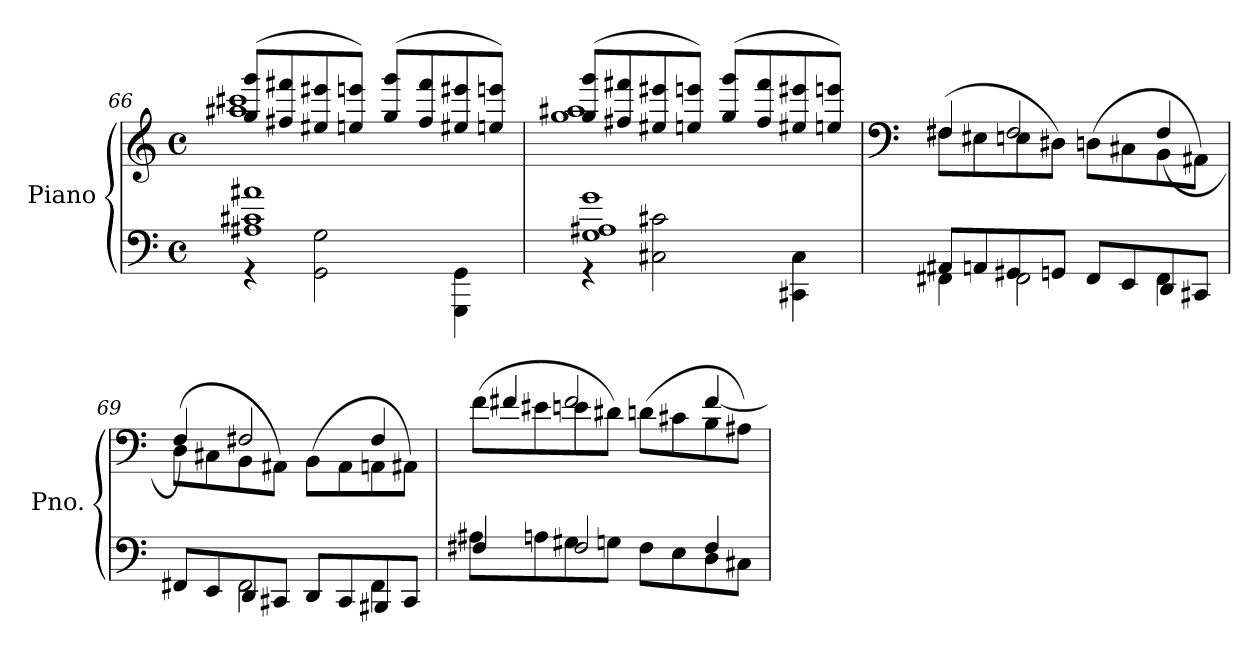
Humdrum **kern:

**kern	**kern
*part1	*part1
*staff2	*staff1
*I"Piano	*
*I'Pno.	*
!!LO:LB:g=z
*clefF4	*clefG2
*k[]	*k[]
*M4/4	*M4/4
*met(c)	*met(c)
=66	=66
*^	*^
1A#X 1c#X 1a#X	4r	(>8gg/ 8ggg/L	1aa#X 1ccc#X
.	.	8ff#X/ 8fff#X/	.
.	2GG\ 2G\	8ee#X/ 8eee#X/	.
.	.	8een/ 8eeen/J)	.
.	.	(>8gg/ 8ggg/L	.
.	.	8ff#/ 8fff#/	.
.	4GGG\ 4GG\	8ee#X/ 8eee#X/	.
.	.	8een/ 8eeen/J)	.
=67	=67	=67	=67
1G 1A#X 1g	4r	(>8gg/ 8ggg/L	1gg 1aa#X
.	.	8ff#X/ 8fff#X/	.
.	2C#X\ 2c#X\	8ee#X/ 8eee#X/	.
.	.	8een/ 8eeen/J)	.
.	.	(>8gg/ 8ggg/L	.
.	.	8ff#/ 8fff#/	.
.	4CC#X\ 4C#\	8ee#X/ 8eee#X/	.
.	.	8een/ 8eeen/J)	.
=68	=68	=68	=68
*	*	*clefF4	*
4FF#X\	8AA#X/L	(<8F#X\L	4F#/
.	8AAn/	8E#X\	.
2FF#\	8GG#X/	8En\	2F#/
.	8GGn/J	8D#X\J)	.
.	8FF#/L	(<8Dn\L	.
.	8EE/	8C#X\	.
4FF#\	8DD/	8BB\	(>4F#/
.	8CC#X/J	8AA#X\J)	.
!!LO:LB:g=z	!!
=69	=69	=69	=69
4ryy	8FF#X/L	(<8D\L	4F/)
.	8EE/	8C#X\	.
2FF#\	8DD/	8BB\	2F#X/
.	8CC#X/J	8AA#X\J)	.
.	8DD/L	(<8BB\L	.
.	8CC#/	8AA#\	.
4FF#\	8BBB#X/	8AAn\	4F#/
.	8CC#/J	8AA#X\J)	.
=70	=70	=70	=70
4F#X/	8A#X\L	(<8f\L	4f#X/
.	8An\	8e#X\	.
2F#/	8G#X\	8en\	2f#/
.	8Gn\J	8d#X\J)	.
.	8F#\L	(<8dn\L	.
.	8E\	8c#X\	.
4F#/	8D\	8B\	[4f#/
.	8C#X\J	8A#X\J)	.
*v	*v	*	*
*	*v	*v
=	=
*-	*-
